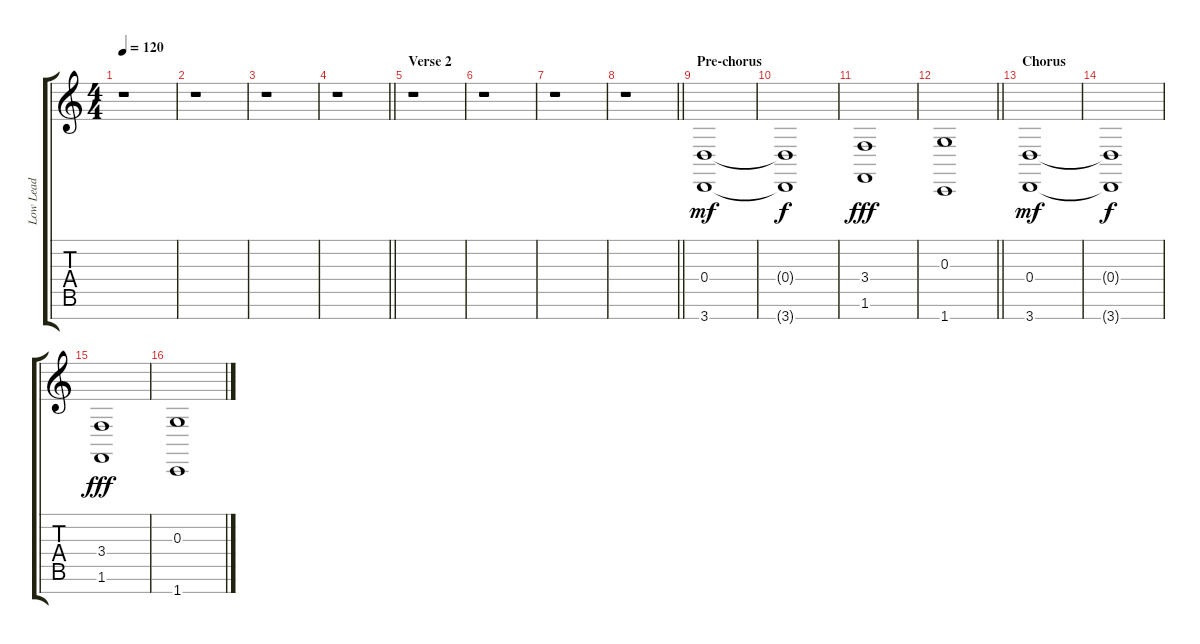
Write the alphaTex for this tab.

\track ("Low Lead" "Low Lead") {instrument lead3calliope}
\staff {score tabs}
\tuning (E4 B3 G3 D3 A2 E2 B1) {hide}
\ts (4 4)
\tempo 120
\clef g2
\ks c
r.1{dy fff} |
r.1 |
r.1 |
\barLineRight lightlight
r.1 |
\section ("" "Verse 2")
r.1 |
r.1 |
r.1 |
\barLineRight lightlight
r.1 |
\section ("" "Pre-chorus")
(0.4 3.7).1{dy mf} |
(0.4{t} 3.7{t}).1{dy f} |
(3.4 1.6).1{dy fff} |
\barLineRight lightlight
(0.3 1.7).1 |
\section ("" "Chorus")
(0.4 3.7).1{dy mf} |
(0.4{t} 3.7{t}).1{dy f} |
(3.4 1.6).1{dy fff} |
(0.3 1.7).1
